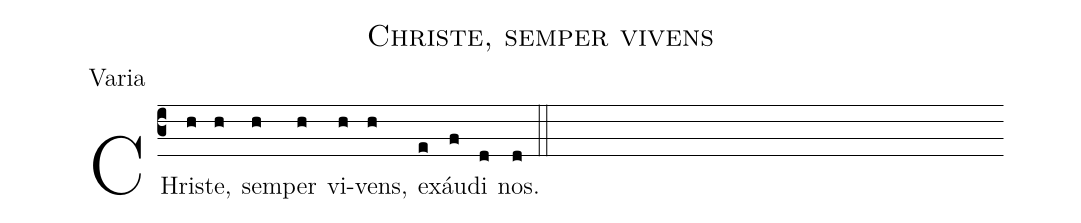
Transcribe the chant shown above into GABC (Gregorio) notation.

name:Christe, semper vivens;
office-part:Varia;
%%
(c3)CHris(h)te,(h) sem(h)per(h) vi(h)vens,(h) ex(e)áu(f)di(d) nos.(d) (::)
